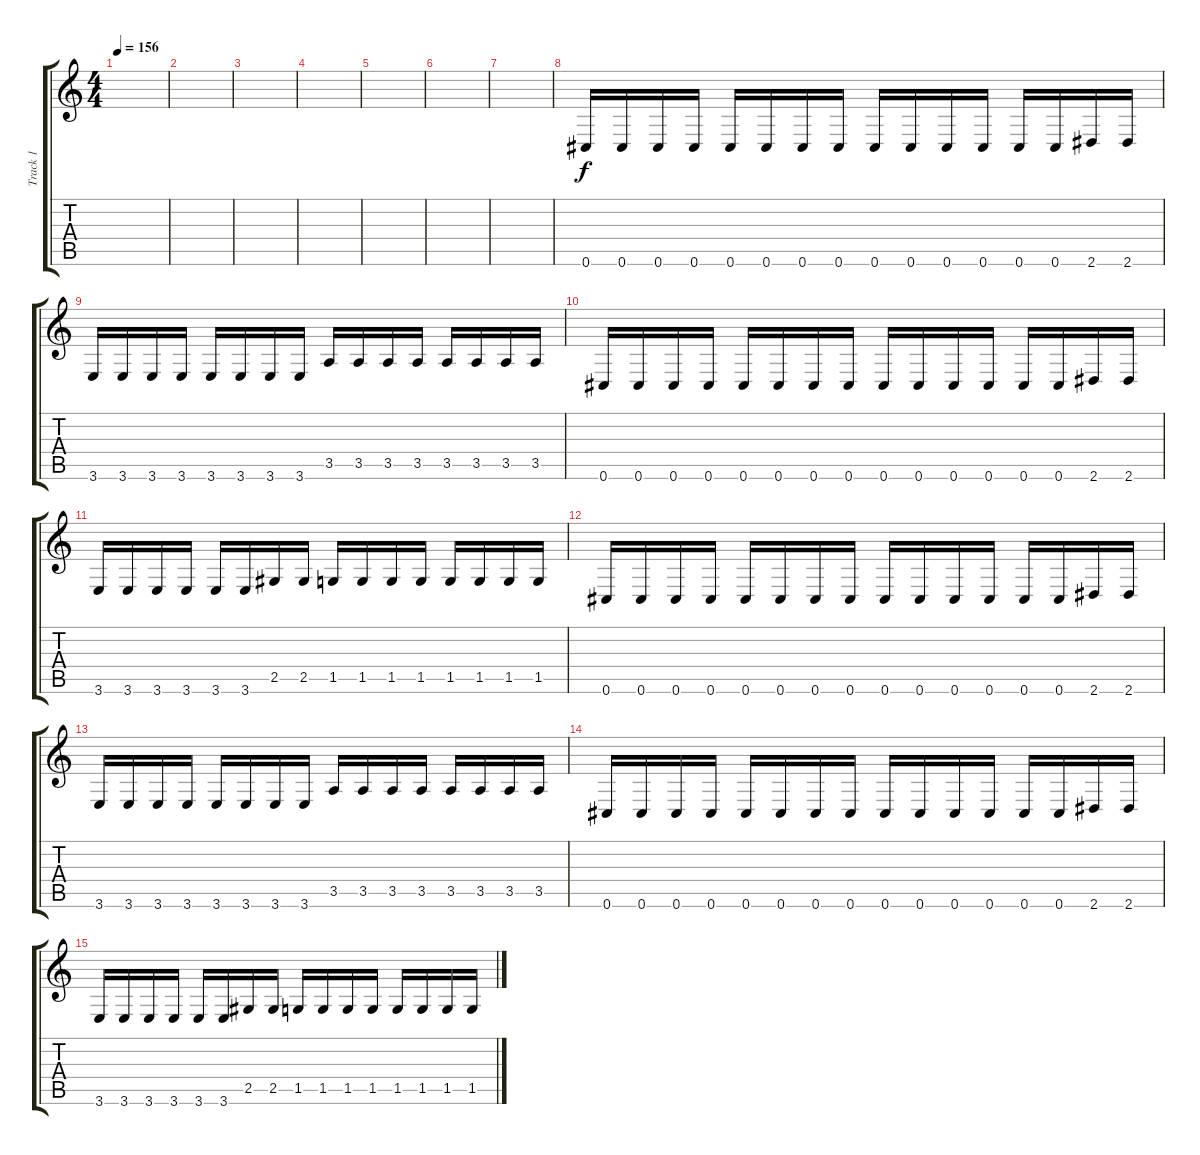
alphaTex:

\track ("Track 1" "Track 1") {instrument distortionguitar}
\staff {score tabs}
\tuning (Db4 Ab3 E3 B2 Gb2 Db2) {hide}
\ts (4 4)
\tempo 156
\clef g2
\ks c
|
|
|
|
|
|
|
0.6.16 0.6.16 0.6.16 0.6.16 0.6.16 0.6.16 0.6.16 0.6.16 0.6.16 0.6.16 0.6.16 0.6.16 0.6.16 0.6.16 2.6.16 2.6.16 |
3.6.16 3.6.16 3.6.16 3.6.16 3.6.16 3.6.16 3.6.16 3.6.16 3.5.16 3.5.16 3.5.16 3.5.16 3.5.16 3.5.16 3.5.16 3.5.16 |
0.6.16 0.6.16 0.6.16 0.6.16 0.6.16 0.6.16 0.6.16 0.6.16 0.6.16 0.6.16 0.6.16 0.6.16 0.6.16 0.6.16 2.6.16 2.6.16 |
3.6.16 3.6.16 3.6.16 3.6.16 3.6.16 3.6.16 2.5.16 2.5.16 1.5.16 1.5.16 1.5.16 1.5.16 1.5.16 1.5.16 1.5.16 1.5.16 |
0.6.16 0.6.16 0.6.16 0.6.16 0.6.16 0.6.16 0.6.16 0.6.16 0.6.16 0.6.16 0.6.16 0.6.16 0.6.16 0.6.16 2.6.16 2.6.16 |
3.6.16 3.6.16 3.6.16 3.6.16 3.6.16 3.6.16 3.6.16 3.6.16 3.5.16 3.5.16 3.5.16 3.5.16 3.5.16 3.5.16 3.5.16 3.5.16 |
0.6.16 0.6.16 0.6.16 0.6.16 0.6.16 0.6.16 0.6.16 0.6.16 0.6.16 0.6.16 0.6.16 0.6.16 0.6.16 0.6.16 2.6.16 2.6.16 |
3.6.16 3.6.16 3.6.16 3.6.16 3.6.16 3.6.16 2.5.16 2.5.16 1.5.16 1.5.16 1.5.16 1.5.16 1.5.16 1.5.16 1.5.16 1.5.16
